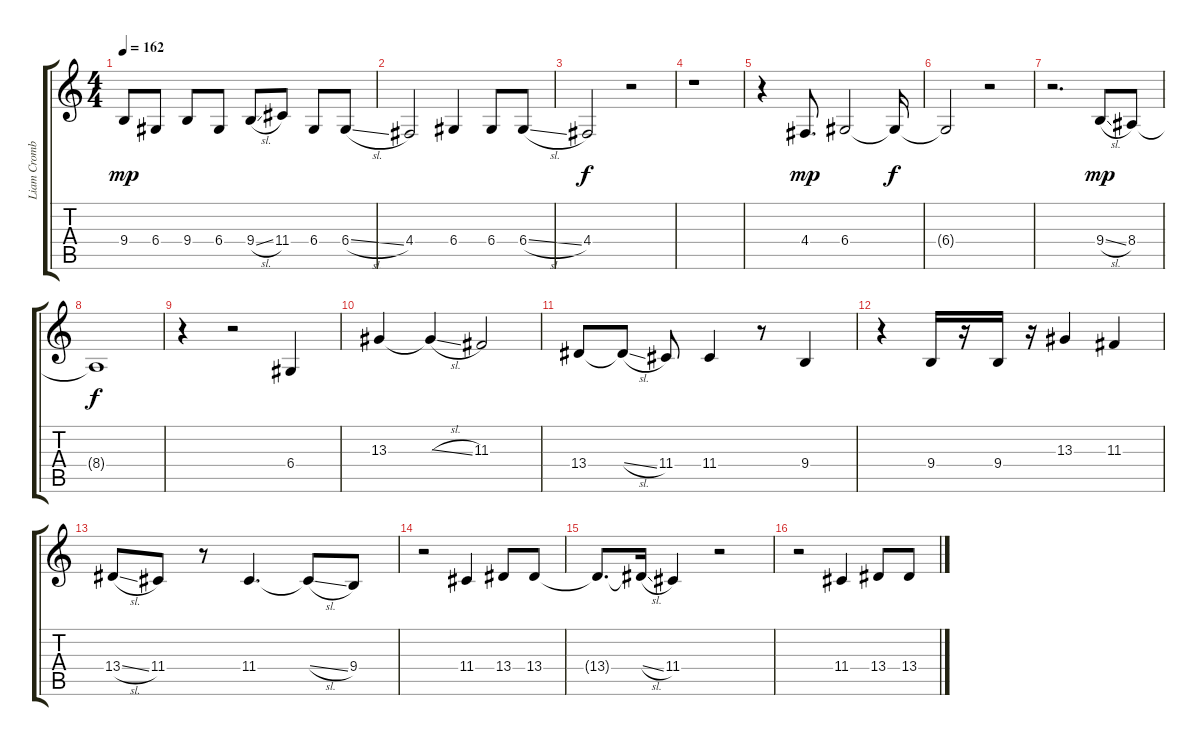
\track ("Liam Cromby (vocal)" "Liam Cromb") {instrument synthbrass2}
\staff {score tabs}
\tuning (E4 B3 G3 D3 A2 E2) {hide}
\ts (4 4)
\tempo 162
\clef g2
\ks c
9.4.8{dy mp} 6.4.8 9.4.8 6.4.8 9.4{sl}.8 11.4.8 6.4.8 6.4{sl}.8 |
4.4.2 6.4.4 6.4.8 6.4{sl}.8 |
4.4.2{dy f} r.2 |
r.1 |
r.4 4.4.8{d dy mp} 6.4.2 6.4{t}.16{dy f} |
6.4{t}.2 r.2 |
r.2{d} 9.4{sl}.8{dy mp} 8.4.8 |
8.4{t}.1{dy f} |
r.4 r.2 6.4.4 |
13.3.4 13.3{sl t}.4 11.3.2 |
13.4.8 13.4{sl t}.8 11.4.8 11.4.4 r.8 9.4.4 |
r.4 9.4.16 r.16 9.4.16 r.16 13.3.4 11.3.4 |
13.4{sl}.8 11.4.8 r.8 11.4.4{d} 11.4{sl t}.8 9.4.8 |
r.2 11.4.4 13.4.8 13.4.8 |
13.4{t}.8{d} 13.4{sl t}.16 11.4.4 r.2 |
r.2 11.4.4 13.4.8 13.4.8
